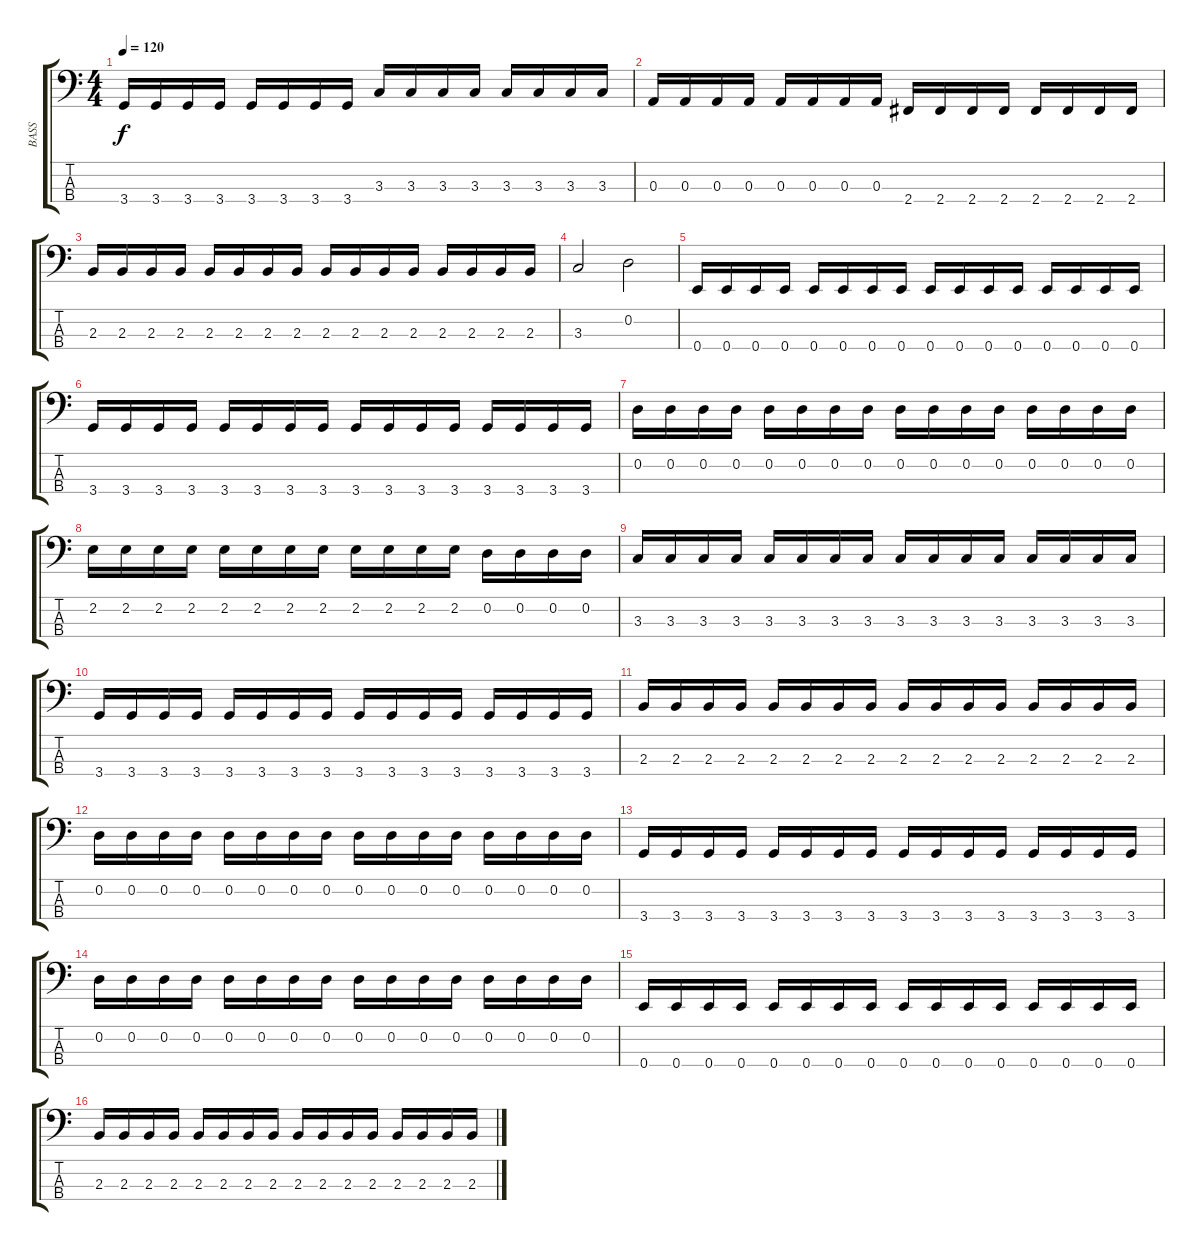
\track (" BASS" " BASS") {instrument electricbassfinger}
\staff {score tabs}
\tuning (G2 D2 A1 E1) {hide}
\ts (4 4)
\tempo 120
\clef f4
\ks c
3.4.16{dy f} 3.4.16 3.4.16 3.4.16 3.4.16 3.4.16 3.4.16 3.4.16 3.3.16 3.3.16 3.3.16 3.3.16 3.3.16 3.3.16 3.3.16 3.3.16 |
0.3.16 0.3.16 0.3.16 0.3.16 0.3.16 0.3.16 0.3.16 0.3.16 2.4.16 2.4.16 2.4.16 2.4.16 2.4.16 2.4.16 2.4.16 2.4.16 |
2.3.16 2.3.16 2.3.16 2.3.16 2.3.16 2.3.16 2.3.16 2.3.16 2.3.16 2.3.16 2.3.16 2.3.16 2.3.16 2.3.16 2.3.16 2.3.16 |
3.3.2 0.2.2 |
0.4.16 0.4.16 0.4.16 0.4.16 0.4.16 0.4.16 0.4.16 0.4.16 0.4.16 0.4.16 0.4.16 0.4.16 0.4.16 0.4.16 0.4.16 0.4.16 |
3.4.16 3.4.16 3.4.16 3.4.16 3.4.16 3.4.16 3.4.16 3.4.16 3.4.16 3.4.16 3.4.16 3.4.16 3.4.16 3.4.16 3.4.16 3.4.16 |
0.2.16 0.2.16 0.2.16 0.2.16 0.2.16 0.2.16 0.2.16 0.2.16 0.2.16 0.2.16 0.2.16 0.2.16 0.2.16 0.2.16 0.2.16 0.2.16 |
2.2.16 2.2.16 2.2.16 2.2.16 2.2.16 2.2.16 2.2.16 2.2.16 2.2.16 2.2.16 2.2.16 2.2.16 0.2.16 0.2.16 0.2.16 0.2.16 |
3.3.16 3.3.16 3.3.16 3.3.16 3.3.16 3.3.16 3.3.16 3.3.16 3.3.16 3.3.16 3.3.16 3.3.16 3.3.16 3.3.16 3.3.16 3.3.16 |
3.4.16 3.4.16 3.4.16 3.4.16 3.4.16 3.4.16 3.4.16 3.4.16 3.4.16 3.4.16 3.4.16 3.4.16 3.4.16 3.4.16 3.4.16 3.4.16 |
2.3.16 2.3.16 2.3.16 2.3.16 2.3.16 2.3.16 2.3.16 2.3.16 2.3.16 2.3.16 2.3.16 2.3.16 2.3.16 2.3.16 2.3.16 2.3.16 |
0.2.16 0.2.16 0.2.16 0.2.16 0.2.16 0.2.16 0.2.16 0.2.16 0.2.16 0.2.16 0.2.16 0.2.16 0.2.16 0.2.16 0.2.16 0.2.16 |
3.4.16 3.4.16 3.4.16 3.4.16 3.4.16 3.4.16 3.4.16 3.4.16 3.4.16 3.4.16 3.4.16 3.4.16 3.4.16 3.4.16 3.4.16 3.4.16 |
0.2.16 0.2.16 0.2.16 0.2.16 0.2.16 0.2.16 0.2.16 0.2.16 0.2.16 0.2.16 0.2.16 0.2.16 0.2.16 0.2.16 0.2.16 0.2.16 |
0.4.16 0.4.16 0.4.16 0.4.16 0.4.16 0.4.16 0.4.16 0.4.16 0.4.16 0.4.16 0.4.16 0.4.16 0.4.16 0.4.16 0.4.16 0.4.16 |
2.3.16 2.3.16 2.3.16 2.3.16 2.3.16 2.3.16 2.3.16 2.3.16 2.3.16 2.3.16 2.3.16 2.3.16 2.3.16 2.3.16 2.3.16 2.3.16
